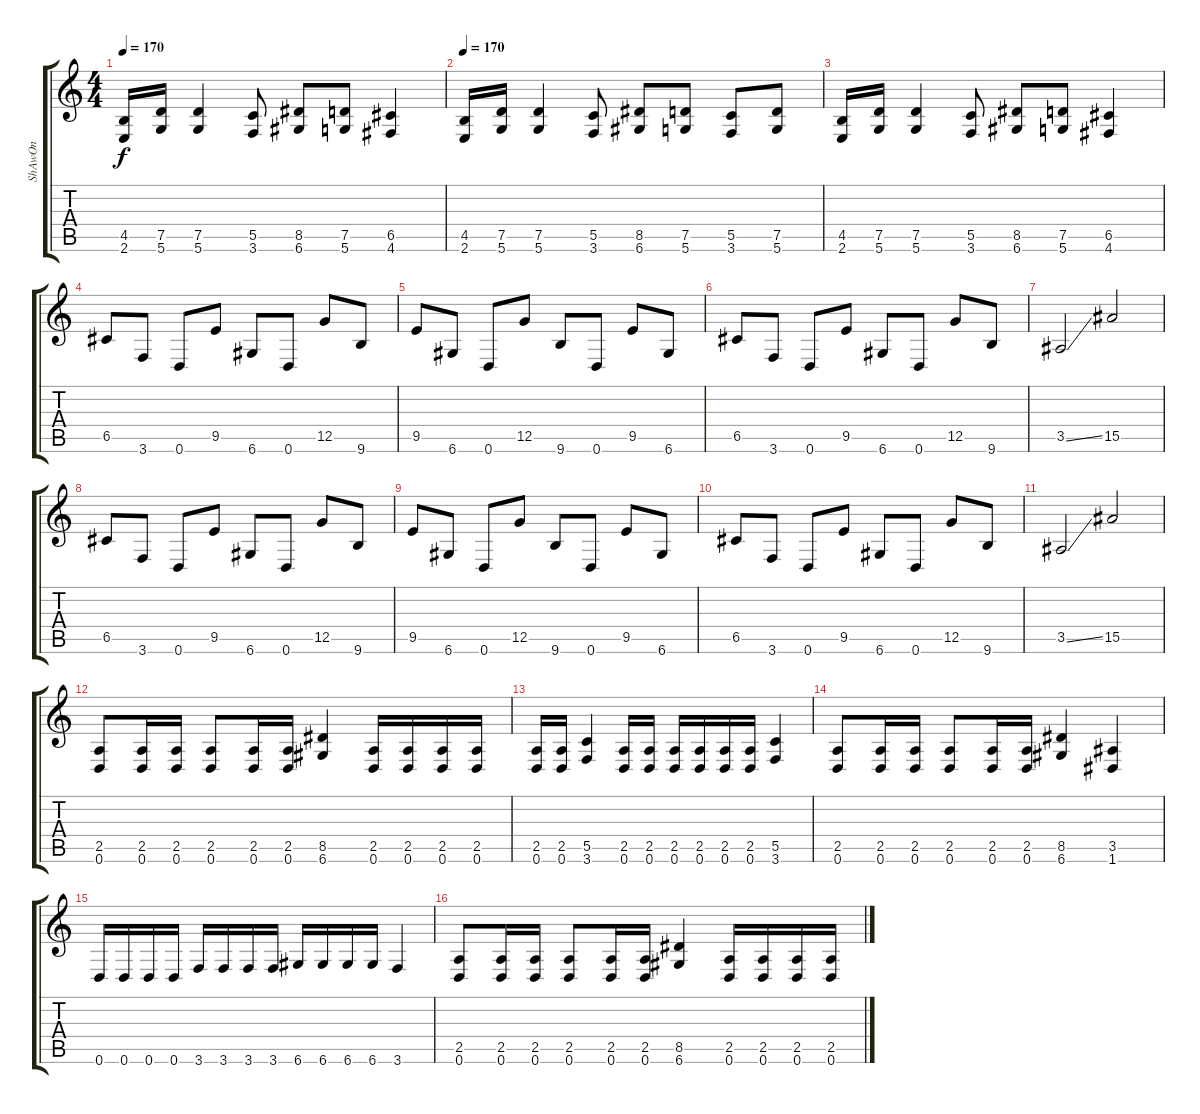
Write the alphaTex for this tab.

\track ("ShAwOn" "ShAwOn") {instrument overdrivenguitar}
\staff {score tabs}
\tuning (D4 A3 F3 C3 G2 D2) {hide}
\ts (4 4)
\tempo 170
\clef g2
\ks c
(4.5 2.6).16{dy f} (7.5 5.6).16 (7.5 5.6).4 (5.5 3.6).8 (8.5 6.6).8 (7.5 5.6).8 (6.5 4.6).4 |
\tempo 170
(4.5 2.6).16{volume 16 instrument overdrivenguitar} (7.5 5.6).16 (7.5 5.6).4 (5.5 3.6).8 (8.5 6.6).8 (7.5 5.6).8 (5.5 3.6).8 (7.5 5.6).8 |
(4.5 2.6).16 (7.5 5.6).16 (7.5 5.6).4 (5.5 3.6).8 (8.5 6.6).8 (7.5 5.6).8 (6.5 4.6).4 |
6.5.8 3.6.8 0.6.8 9.5.8 6.6.8 0.6.8 12.5.8 9.6.8 |
9.5.8 6.6.8 0.6.8 12.5.8 9.6.8 0.6.8 9.5.8 6.6.8 |
6.5.8 3.6.8 0.6.8 9.5.8 6.6.8 0.6.8 12.5.8 9.6.8 |
3.5{ss}.2 15.5.2 |
6.5.8 3.6.8 0.6.8 9.5.8 6.6.8 0.6.8 12.5.8 9.6.8 |
9.5.8 6.6.8 0.6.8 12.5.8 9.6.8 0.6.8 9.5.8 6.6.8 |
6.5.8 3.6.8 0.6.8 9.5.8 6.6.8 0.6.8 12.5.8 9.6.8 |
3.5{ss}.2 15.5.2 |
(2.5 0.6).8 (2.5 0.6).16 (2.5 0.6).16 (2.5 0.6).8 (2.5 0.6).16 (2.5 0.6).16 (8.5 6.6).4 (2.5 0.6).16 (2.5 0.6).16 (2.5 0.6).16 (2.5 0.6).16 |
(2.5 0.6).16 (2.5 0.6).16 (5.5 3.6).4 (2.5 0.6).16 (2.5 0.6).16 (2.5 0.6).16 (2.5 0.6).16 (2.5 0.6).16 (2.5 0.6).16 (5.5 3.6).4 |
(2.5 0.6).8 (2.5 0.6).16 (2.5 0.6).16 (2.5 0.6).8 (2.5 0.6).16 (2.5 0.6).16 (8.5 6.6).4 (3.5 1.6).4 |
0.6.16 0.6.16 0.6.16 0.6.16 3.6.16 3.6.16 3.6.16 3.6.16 6.6.16 6.6.16 6.6.16 6.6.16 3.6.4 |
(2.5 0.6).8 (2.5 0.6).16 (2.5 0.6).16 (2.5 0.6).8 (2.5 0.6).16 (2.5 0.6).16 (8.5 6.6).4 (2.5 0.6).16 (2.5 0.6).16 (2.5 0.6).16 (2.5 0.6).16
